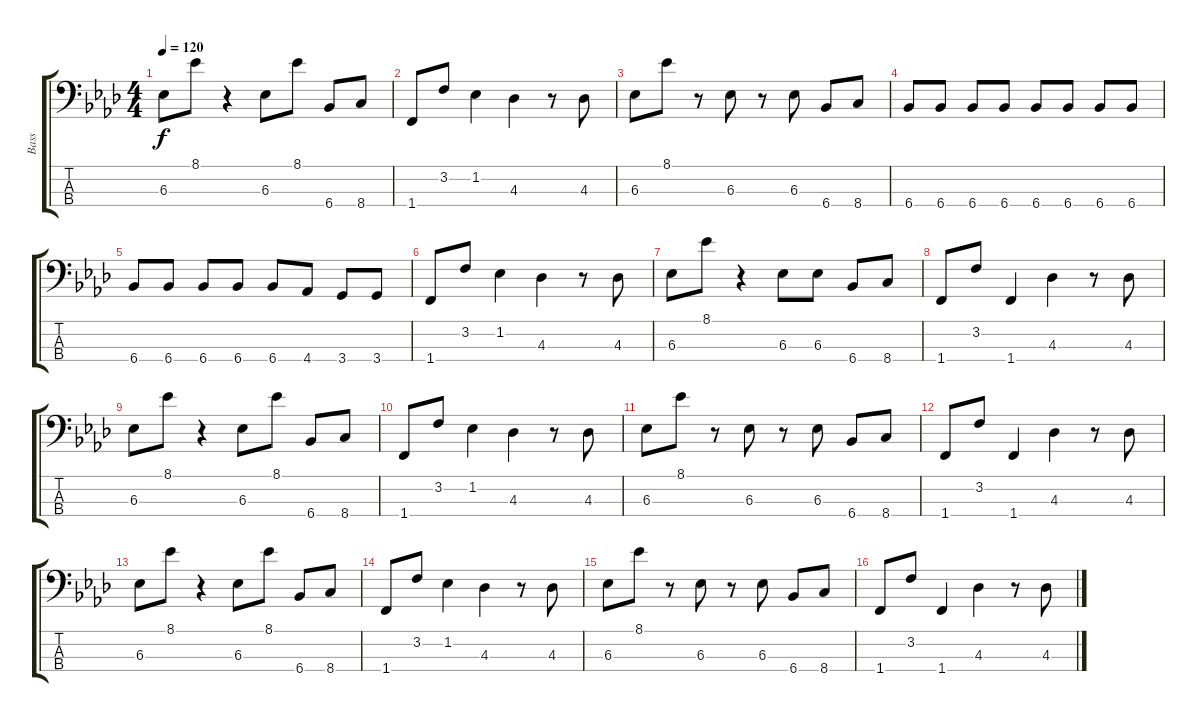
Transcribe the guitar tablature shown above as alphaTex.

\track ("Bass" "Bass") {instrument fretlessbass}
\staff {score tabs}
\tuning (G2 D2 A1 E1) {hide}
\ts (4 4)
\tempo 120
\clef f4
\ks ab
6.3.8{dy f} 8.1.8 r.4 6.3.8 8.1.8 6.4.8 8.4.8 |
1.4.8 3.2.8 1.2.4 4.3.4 r.8 4.3.8 |
6.3.8 8.1.8 r.8 6.3.8 r.8 6.3.8 6.4.8 8.4.8 |
6.4.8 6.4.8 6.4.8 6.4.8 6.4.8 6.4.8 6.4.8 6.4.8 |
6.4.8 6.4.8 6.4.8 6.4.8 6.4.8 4.4.8 3.4.8 3.4.8 |
1.4.8 3.2.8 1.2.4 4.3.4 r.8 4.3.8 |
6.3.8 8.1.8 r.4 6.3.8 6.3.8 6.4.8 8.4.8 |
1.4.8 3.2.8 1.4.4 4.3.4 r.8 4.3.8 |
6.3.8 8.1.8 r.4 6.3.8 8.1.8 6.4.8 8.4.8 |
1.4.8 3.2.8 1.2.4 4.3.4 r.8 4.3.8 |
6.3.8 8.1.8 r.8 6.3.8 r.8 6.3.8 6.4.8 8.4.8 |
1.4.8 3.2.8 1.4.4 4.3.4 r.8 4.3.8 |
6.3.8 8.1.8 r.4 6.3.8 8.1.8 6.4.8 8.4.8 |
1.4.8 3.2.8 1.2.4 4.3.4 r.8 4.3.8 |
6.3.8 8.1.8 r.8 6.3.8 r.8 6.3.8 6.4.8 8.4.8 |
1.4.8 3.2.8 1.4.4 4.3.4 r.8 4.3.8
